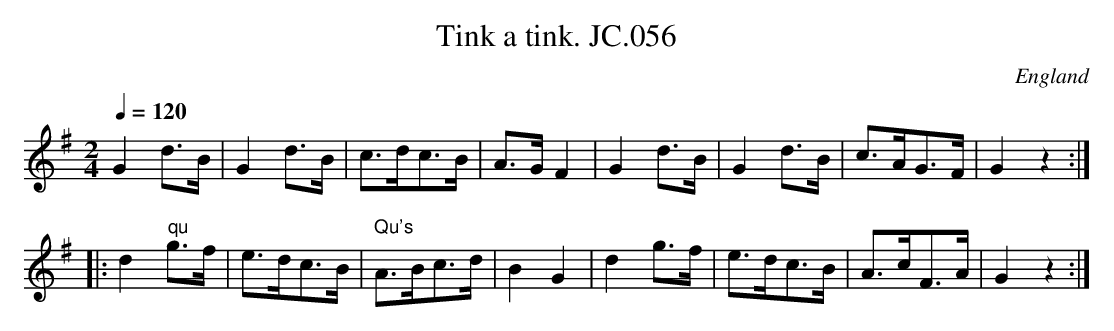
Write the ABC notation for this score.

X:1
T:Tink a tink. JC.056
O:England
M:2/4
L:1/8
Q:1/4=120
K:G major
G2d>B|G2d>B|c>dc>B|A>GF2|\
G2d>B|G2d>B|c>AG>F|G2z2:|!
|:d2" qu"g>f|e>dc>B|" Qu's"A>Bc>d|B2G2|\
d2g>f|e>dc>B|A>cF>A|G2z2:|
